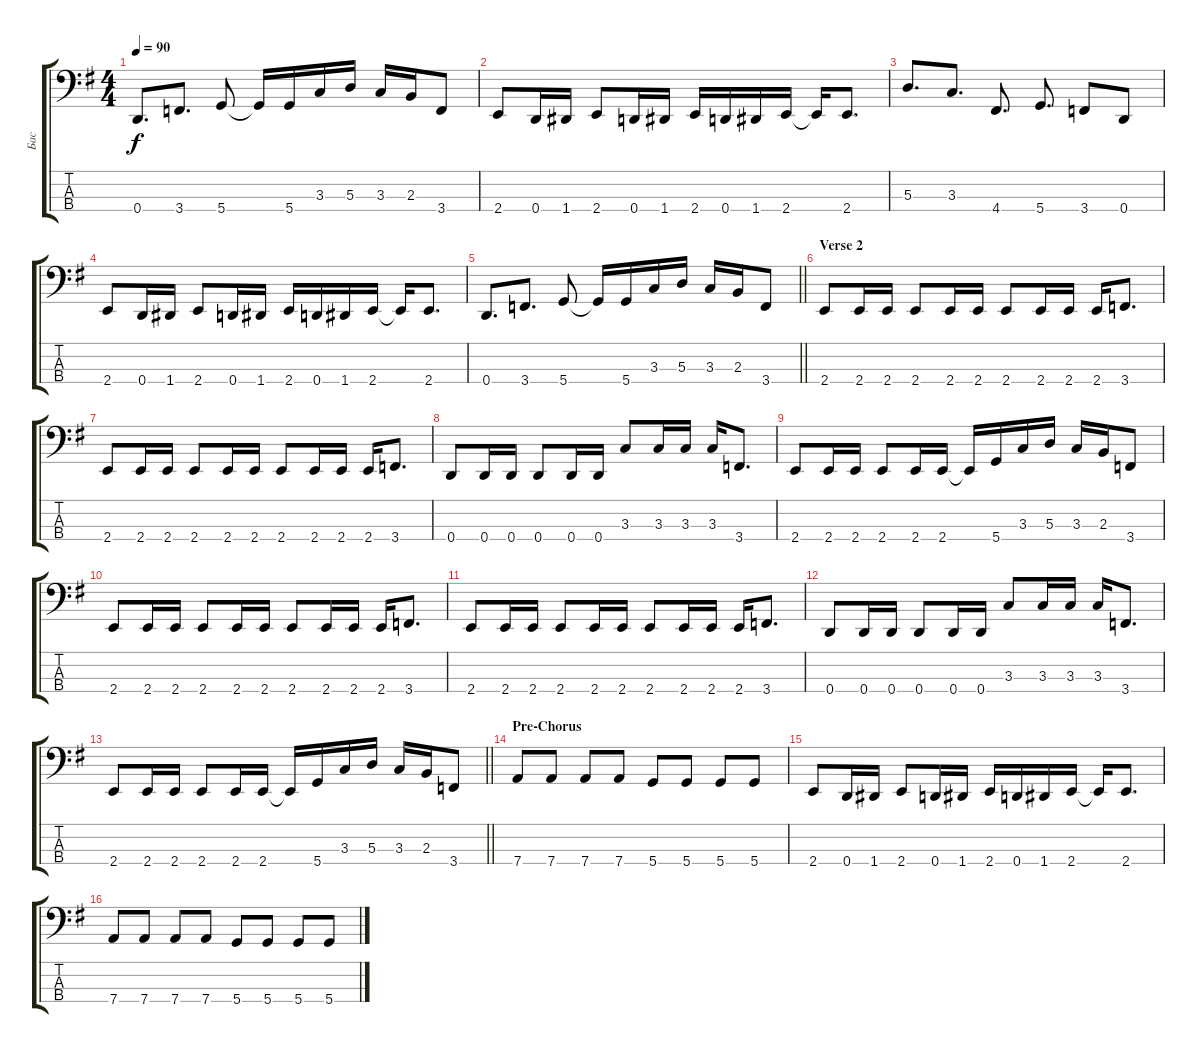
\track ("Бас" "Бас") {instrument electricbassfinger}
\staff {score tabs}
\tuning (G2 D2 A1 D1) {hide}
\ts (4 4)
\tempo 90
\clef f4
\ks eminor
0.4.8{d dy f} 3.4.8{d} 5.4.8 5.4{t}.16 5.4.16 3.3.16 5.3.16 3.3.16 2.3.16 3.4.8 |
2.4.8 0.4.16 1.4.16 2.4.8 0.4.16 1.4.16 2.4.16 0.4.16 1.4.16 2.4.16 2.4{t}.16 2.4.8{d} |
5.3.8{d} 3.3.8{d} 4.4.8{d} 5.4.8{d} 3.4.8 0.4.8 |
2.4.8 0.4.16 1.4.16 2.4.8 0.4.16 1.4.16 2.4.16 0.4.16 1.4.16 2.4.16 2.4{t}.16 2.4.8{d} |
\barLineRight lightlight
0.4.8{d} 3.4.8{d} 5.4.8 5.4{t}.16 5.4.16 3.3.16 5.3.16 3.3.16 2.3.16 3.4.8 |
\section ("" "Verse 2")
2.4.8 2.4.16 2.4.16 2.4.8 2.4.16 2.4.16 2.4.8 2.4.16 2.4.16 2.4.16 3.4.8{d} |
2.4.8 2.4.16 2.4.16 2.4.8 2.4.16 2.4.16 2.4.8 2.4.16 2.4.16 2.4.16 3.4.8{d} |
0.4.8 0.4.16 0.4.16 0.4.8 0.4.16 0.4.16 3.3.8 3.3.16 3.3.16 3.3.16 3.4.8{d} |
2.4.8 2.4.16 2.4.16 2.4.8 2.4.16 2.4.16 2.4{t}.16 5.4.16 3.3.16 5.3.16 3.3.16 2.3.16 3.4.8 |
2.4.8 2.4.16 2.4.16 2.4.8 2.4.16 2.4.16 2.4.8 2.4.16 2.4.16 2.4.16 3.4.8{d} |
2.4.8 2.4.16 2.4.16 2.4.8 2.4.16 2.4.16 2.4.8 2.4.16 2.4.16 2.4.16 3.4.8{d} |
0.4.8 0.4.16 0.4.16 0.4.8 0.4.16 0.4.16 3.3.8 3.3.16 3.3.16 3.3.16 3.4.8{d} |
\barLineRight lightlight
2.4.8 2.4.16 2.4.16 2.4.8 2.4.16 2.4.16 2.4{t}.16 5.4.16 3.3.16 5.3.16 3.3.16 2.3.16 3.4.8 |
\section ("" "Pre-Chorus")
7.4.8 7.4.8 7.4.8 7.4.8 5.4.8 5.4.8 5.4.8 5.4.8 |
2.4.8 0.4.16 1.4.16 2.4.8 0.4.16 1.4.16 2.4.16 0.4.16 1.4.16 2.4.16 2.4{t}.16 2.4.8{d} |
7.4.8 7.4.8 7.4.8 7.4.8 5.4.8 5.4.8 5.4.8 5.4.8
